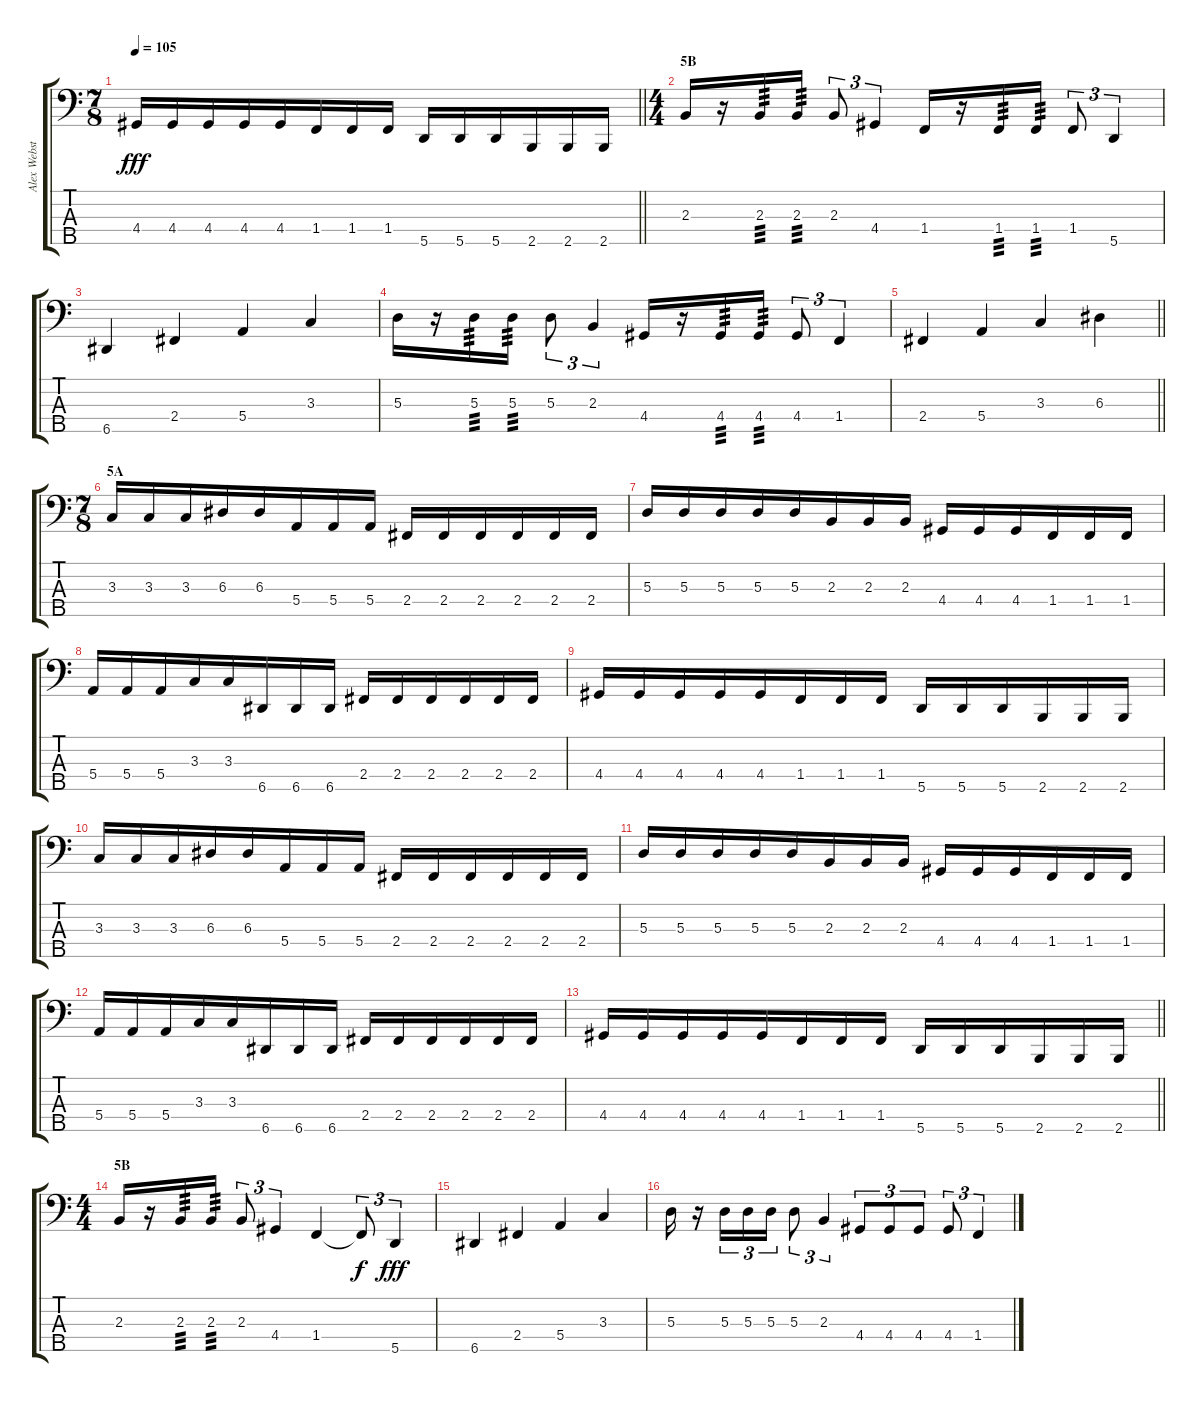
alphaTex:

\track ("Alex Webster - Bass" "Alex Webst") {instrument electricbassfinger}
\staff {score tabs}
\tuning (G2 D2 A1 E1 A0) {hide}
\ts (7 8)
\tempo 105
\clef f4
\barLineRight lightlight
\ks c
4.4.16{dy fff} 4.4.16 4.4.16 4.4.16 4.4.16 1.4.16 1.4.16 1.4.16 5.5.16 5.5.16 5.5.16 2.5.16 2.5.16 2.5.16 |
\ts (4 4)
\section ("" "5B")
2.3.16 r.16 2.3.16{tp 3} 2.3.16{tp 3} 2.3.8{tu (3 2)} 4.4.4{tu (3 2)} 1.4.16 r.16 1.4.16{tp 3} 1.4.16{tp 3} 1.4.8{tu (3 2)} 5.5.4{tu (3 2)} |
6.5.4 2.4.4 5.4.4 3.3.4 |
5.3.16 r.16 5.3.16{tp 3} 5.3.16{tp 3} 5.3.8{tu (3 2)} 2.3.4{tu (3 2)} 4.4.16 r.16 4.4.16{tp 3} 4.4.16{tp 3} 4.4.8{tu (3 2)} 1.4.4{tu (3 2)} |
\barLineRight lightlight
2.4.4 5.4.4 3.3.4 6.3.4 |
\ts (7 8)
\section ("" "5A")
3.3.16 3.3.16 3.3.16 6.3.16 6.3.16 5.4.16 5.4.16 5.4.16 2.4.16 2.4.16 2.4.16 2.4.16 2.4.16 2.4.16 |
5.3.16 5.3.16 5.3.16 5.3.16 5.3.16 2.3.16 2.3.16 2.3.16 4.4.16 4.4.16 4.4.16 1.4.16 1.4.16 1.4.16 |
5.4.16 5.4.16 5.4.16 3.3.16 3.3.16 6.5.16 6.5.16 6.5.16 2.4.16 2.4.16 2.4.16 2.4.16 2.4.16 2.4.16 |
4.4.16 4.4.16 4.4.16 4.4.16 4.4.16 1.4.16 1.4.16 1.4.16 5.5.16 5.5.16 5.5.16 2.5.16 2.5.16 2.5.16 |
3.3.16 3.3.16 3.3.16 6.3.16 6.3.16 5.4.16 5.4.16 5.4.16 2.4.16 2.4.16 2.4.16 2.4.16 2.4.16 2.4.16 |
5.3.16 5.3.16 5.3.16 5.3.16 5.3.16 2.3.16 2.3.16 2.3.16 4.4.16 4.4.16 4.4.16 1.4.16 1.4.16 1.4.16 |
5.4.16 5.4.16 5.4.16 3.3.16 3.3.16 6.5.16 6.5.16 6.5.16 2.4.16 2.4.16 2.4.16 2.4.16 2.4.16 2.4.16 |
\barLineRight lightlight
4.4.16 4.4.16 4.4.16 4.4.16 4.4.16 1.4.16 1.4.16 1.4.16 5.5.16 5.5.16 5.5.16 2.5.16 2.5.16 2.5.16 |
\ts (4 4)
\section ("" "5B")
2.3.16 r.16 2.3.16{tp 3} 2.3.16{tp 3} 2.3.8{tu (3 2)} 4.4.4{tu (3 2)} 1.4.4 1.4{t}.8{tu (3 2) dy f} 5.5.4{tu (3 2) dy fff} |
6.5.4 2.4.4 5.4.4 3.3.4 |
5.3.16 r.16 5.3.16{tu (3 2)} 5.3.16{tu (3 2)} 5.3.16{tu (3 2)} 5.3.8{tu (3 2)} 2.3.4{tu (3 2)} 4.4.8{tu (3 2)} 4.4.8{tu (3 2)} 4.4.8{tu (3 2)} 4.4.8{tu (3 2)} 1.4.4{tu (3 2)}
